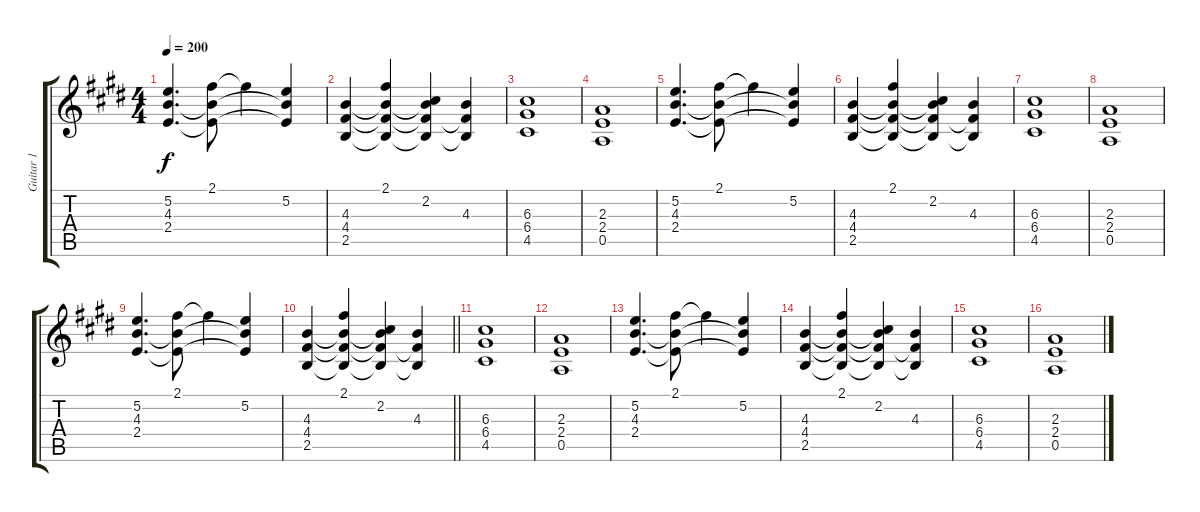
\track ("Guitar 1" "Guitar 1") {instrument overdrivenguitar}
\staff {score tabs}
\tuning (E4 B3 G3 D3 A2 E2) {hide}
\ts (4 4)
\tempo 200
\clef g2
\ks c#minor
(5.2 4.3 2.4).4{d dy f} (2.1 4.3{t} 2.4{t}).8 2.1{t}.4 (5.2 4.3{t} 2.4{t}).4 |
(4.3 4.4 2.5).4 (2.1 4.3{t} 4.4{t} 2.5{t}).4 (2.2 4.3{t} 4.4{t} 2.5{t}).4 (4.3 4.4{t} 2.5{t}).4 |
(6.3 6.4 4.5).1 |
(2.3 2.4 0.5).1 |
(5.2 4.3 2.4).4{d} (2.1 4.3{t} 2.4{t}).8 2.1{t}.4 (5.2 4.3{t} 2.4{t}).4 |
(4.3 4.4 2.5).4 (2.1 4.3{t} 4.4{t} 2.5{t}).4 (2.2 4.3{t} 4.4{t} 2.5{t}).4 (4.3 4.4{t} 2.5{t}).4 |
(6.3 6.4 4.5).1 |
(2.3 2.4 0.5).1 |
(5.2 4.3 2.4).4{d} (2.1 4.3{t} 2.4{t}).8 2.1{t}.4 (5.2 4.3{t} 2.4{t}).4 |
\barLineRight lightlight
(4.3 4.4 2.5).4 (2.1 4.3{t} 4.4{t} 2.5{t}).4 (2.2 4.3{t} 4.4{t} 2.5{t}).4 (4.3 4.4{t} 2.5{t}).4 |
(6.3 6.4 4.5).1 |
(2.3 2.4 0.5).1 |
(5.2 4.3 2.4).4{d} (2.1 4.3{t} 2.4{t}).8 2.1{t}.4 (5.2 4.3{t} 2.4{t}).4 |
(4.3 4.4 2.5).4 (2.1 4.3{t} 4.4{t} 2.5{t}).4 (2.2 4.3{t} 4.4{t} 2.5{t}).4 (4.3 4.4{t} 2.5{t}).4 |
(6.3 6.4 4.5).1 |
(2.3 2.4 0.5).1
